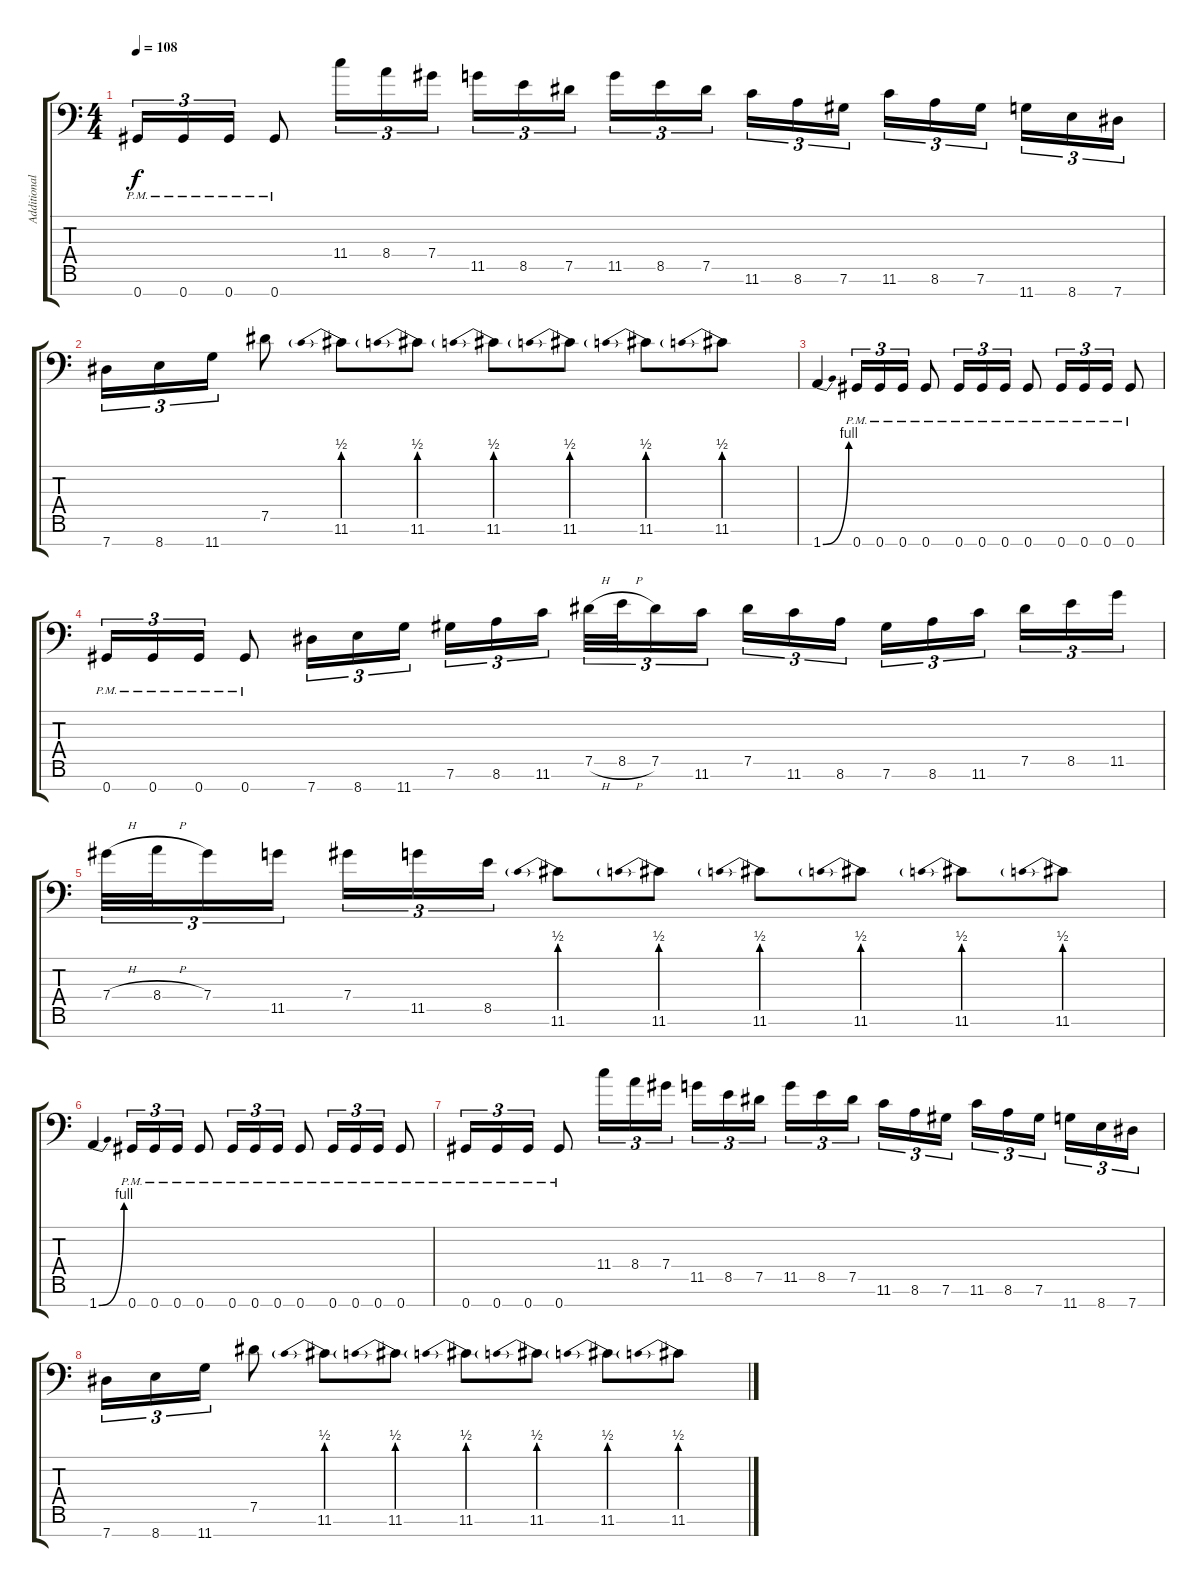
\track ("Additional Guitar" "Additional") {instrument distortionguitar}
\staff {score tabs}
\tuning (Eb4 Bb3 Gb3 Db3 Ab2 Db2 Ab1) {hide}
\ts (4 4)
\tempo 108
\clef f4
\ks c
0.7{pm}.16{tu (3 2) dy f} 0.7{pm}.16{tu (3 2)} 0.7{pm}.16{tu (3 2)} 0.7{pm}.8 11.4.16{tu (3 2)} 8.4.16{tu (3 2)} 7.4.16{tu (3 2)} 11.5.16{tu (3 2)} 8.5.16{tu (3 2)} 7.5.16{tu (3 2)} 11.5.16{tu (3 2)} 8.5.16{tu (3 2)} 7.5.16{tu (3 2)} 11.6.16{tu (3 2)} 8.6.16{tu (3 2)} 7.6.16{tu (3 2)} 11.6.16{tu (3 2)} 8.6.16{tu (3 2)} 7.6.16{tu (3 2)} 11.7.16{tu (3 2)} 8.7.16{tu (3 2)} 7.7.16{tu (3 2)} |
7.7.16{tu (3 2)} 8.7.16{tu (3 2)} 11.7.16{tu (3 2)} 7.5.8 11.6{be (prebend 0 2 60 2)}.8 11.6{be (prebend 0 2 60 2)}.8 11.6{be (prebend 0 2 60 2)}.8 11.6{be (prebend 0 2 60 2)}.8 11.6{be (prebend 0 2 60 2)}.8 11.6{be (prebend 0 2 60 2)}.8 |
1.7{be (bend 0 0 60 4)}.4 0.7{pm}.16{tu (3 2)} 0.7{pm}.16{tu (3 2)} 0.7{pm}.16{tu (3 2)} 0.7{pm}.8 0.7{pm}.16{tu (3 2)} 0.7{pm}.16{tu (3 2)} 0.7{pm}.16{tu (3 2)} 0.7{pm}.8 0.7{pm}.16{tu (3 2)} 0.7{pm}.16{tu (3 2)} 0.7{pm}.16{tu (3 2)} 0.7{pm}.8 |
0.7{pm}.16{tu (3 2)} 0.7{pm}.16{tu (3 2)} 0.7{pm}.16{tu (3 2)} 0.7{pm}.8 7.7.16{tu (3 2)} 8.7.16{tu (3 2)} 11.7.16{tu (3 2)} 7.6.16{tu (3 2)} 8.6.16{tu (3 2)} 11.6.16{tu (3 2)} 7.5{h}.32{tu (3 2)} 8.5{h}.32{tu (3 2)} 7.5.16{tu (3 2)} 11.6.16{tu (3 2)} 7.5.16{tu (3 2)} 11.6.16{tu (3 2)} 8.6.16{tu (3 2)} 7.6.16{tu (3 2)} 8.6.16{tu (3 2)} 11.6.16{tu (3 2)} 7.5.16{tu (3 2)} 8.5.16{tu (3 2)} 11.5.16{tu (3 2)} |
7.4{h}.32{tu (3 2)} 8.4{h}.32{tu (3 2)} 7.4.16{tu (3 2)} 11.5.16{tu (3 2)} 7.4.16{tu (3 2)} 11.5.16{tu (3 2)} 8.5.16{tu (3 2)} 11.6{be (prebend 0 2 60 2)}.8 11.6{be (prebend 0 2 60 2)}.8 11.6{be (prebend 0 2 60 2)}.8 11.6{be (prebend 0 2 60 2)}.8 11.6{be (prebend 0 2 60 2)}.8 11.6{be (prebend 0 2 60 2)}.8 |
1.7{be (bend 0 0 60 4)}.4 0.7{pm}.16{tu (3 2)} 0.7{pm}.16{tu (3 2)} 0.7{pm}.16{tu (3 2)} 0.7{pm}.8 0.7{pm}.16{tu (3 2)} 0.7{pm}.16{tu (3 2)} 0.7{pm}.16{tu (3 2)} 0.7{pm}.8 0.7{pm}.16{tu (3 2)} 0.7{pm}.16{tu (3 2)} 0.7{pm}.16{tu (3 2)} 0.7{pm}.8 |
0.7{pm}.16{tu (3 2)} 0.7{pm}.16{tu (3 2)} 0.7{pm}.16{tu (3 2)} 0.7{pm}.8 11.4.16{tu (3 2)} 8.4.16{tu (3 2)} 7.4.16{tu (3 2)} 11.5.16{tu (3 2)} 8.5.16{tu (3 2)} 7.5.16{tu (3 2)} 11.5.16{tu (3 2)} 8.5.16{tu (3 2)} 7.5.16{tu (3 2)} 11.6.16{tu (3 2)} 8.6.16{tu (3 2)} 7.6.16{tu (3 2)} 11.6.16{tu (3 2)} 8.6.16{tu (3 2)} 7.6.16{tu (3 2)} 11.7.16{tu (3 2)} 8.7.16{tu (3 2)} 7.7.16{tu (3 2)} |
7.7.16{tu (3 2)} 8.7.16{tu (3 2)} 11.7.16{tu (3 2)} 7.5.8 11.6{be (prebend 0 2 60 2)}.8 11.6{be (prebend 0 2 60 2)}.8 11.6{be (prebend 0 2 60 2)}.8 11.6{be (prebend 0 2 60 2)}.8 11.6{be (prebend 0 2 60 2)}.8 11.6{be (prebend 0 2 60 2)}.8
